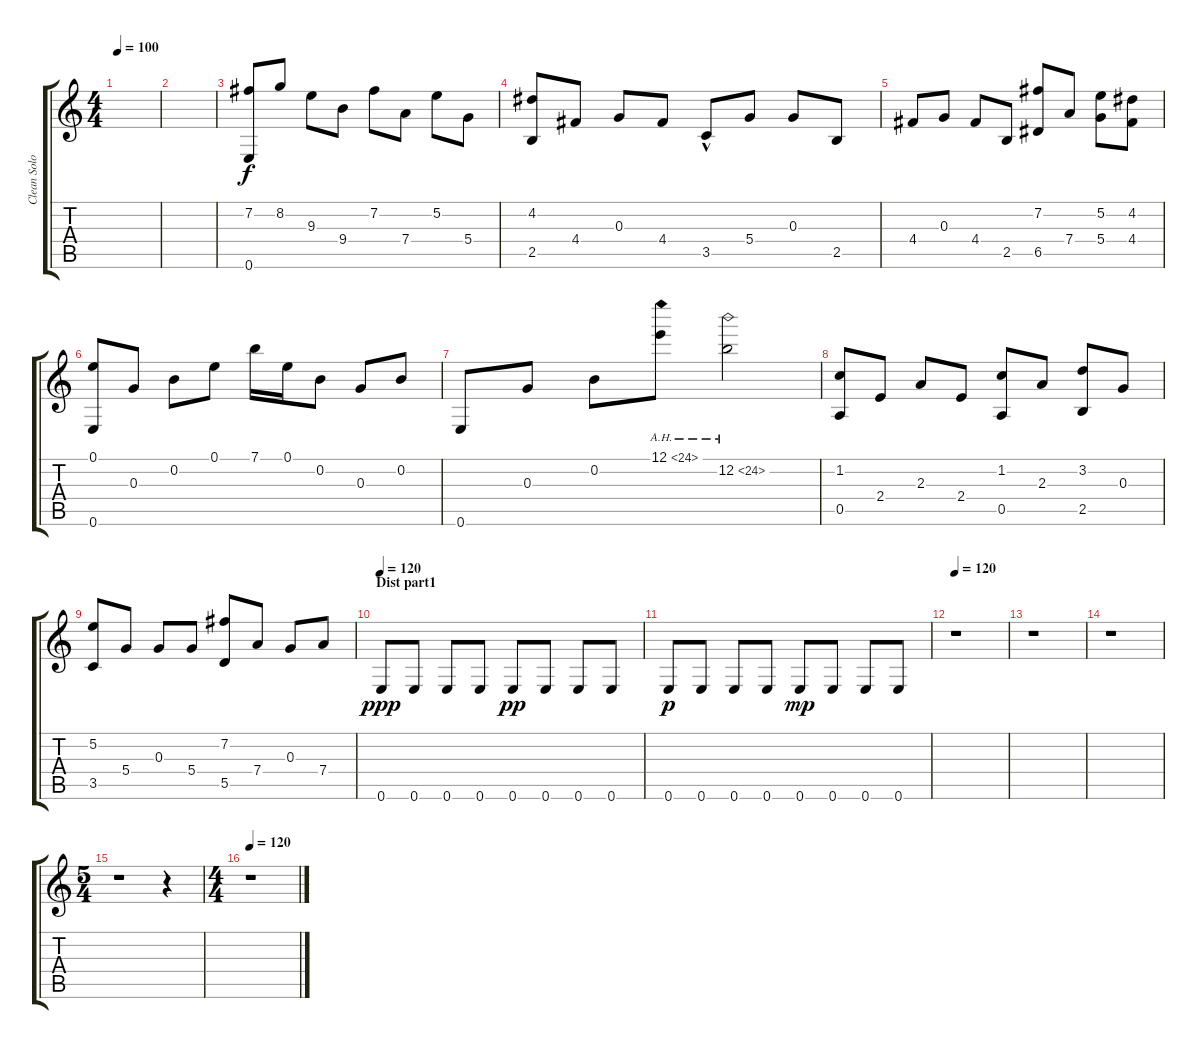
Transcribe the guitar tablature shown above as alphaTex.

\track ("Clean Solos" "Clean Solo") {instrument electricguitarclean}
\staff {score tabs}
\tuning (E4 B3 G3 D3 A2 E2) {hide}
\ts (4 4)
\tempo 100
\clef g2
\ks c
|
|
(7.2 0.6).8 8.2.8 9.3.8 9.4.8 7.2.8 7.4.8 5.2.8 5.4.8 |
(4.2 2.5).8 4.4.8 0.3.8 4.4.8 3.5{hac}.8 5.4.8 0.3.8 2.5.8 |
4.4.8 0.3.8 4.4.8 2.5.8 (7.2 6.5).8 7.4.8 (5.2 5.4).8 (4.2 4.4).8 |
(0.1 0.6).8 0.3.8 0.2.8 0.1.8 7.1.16 0.1.16 0.2.8 0.3.8 0.2.8 |
0.6.8 0.3.8 0.2.8 12.1{ah 12}.8 12.2{ah 12}.2 |
(1.2 0.5).8 2.4.8 2.3.8 2.4.8 (1.2 0.5).8 2.3.8 (3.2 2.5).8 0.3.8 |
(5.2 3.5).8 5.4.8 0.3.8 5.4.8 (7.2 5.5).8 7.4.8 0.3.8 7.4.8 |
\section ("" "Dist part1")
\tempo 120
0.6.8{dy ppp} 0.6.8 0.6.8 0.6.8 0.6.8{dy pp} 0.6.8 0.6.8 0.6.8 |
0.6.8{dy p} 0.6.8 0.6.8 0.6.8 0.6.8{dy mp} 0.6.8 0.6.8 0.6.8 |
\tempo 120
r.1 |
r.1 |
r.1 |
\ts (5 4)
r.1 r.4 |
\ts (4 4)
\tempo 120
r.1
